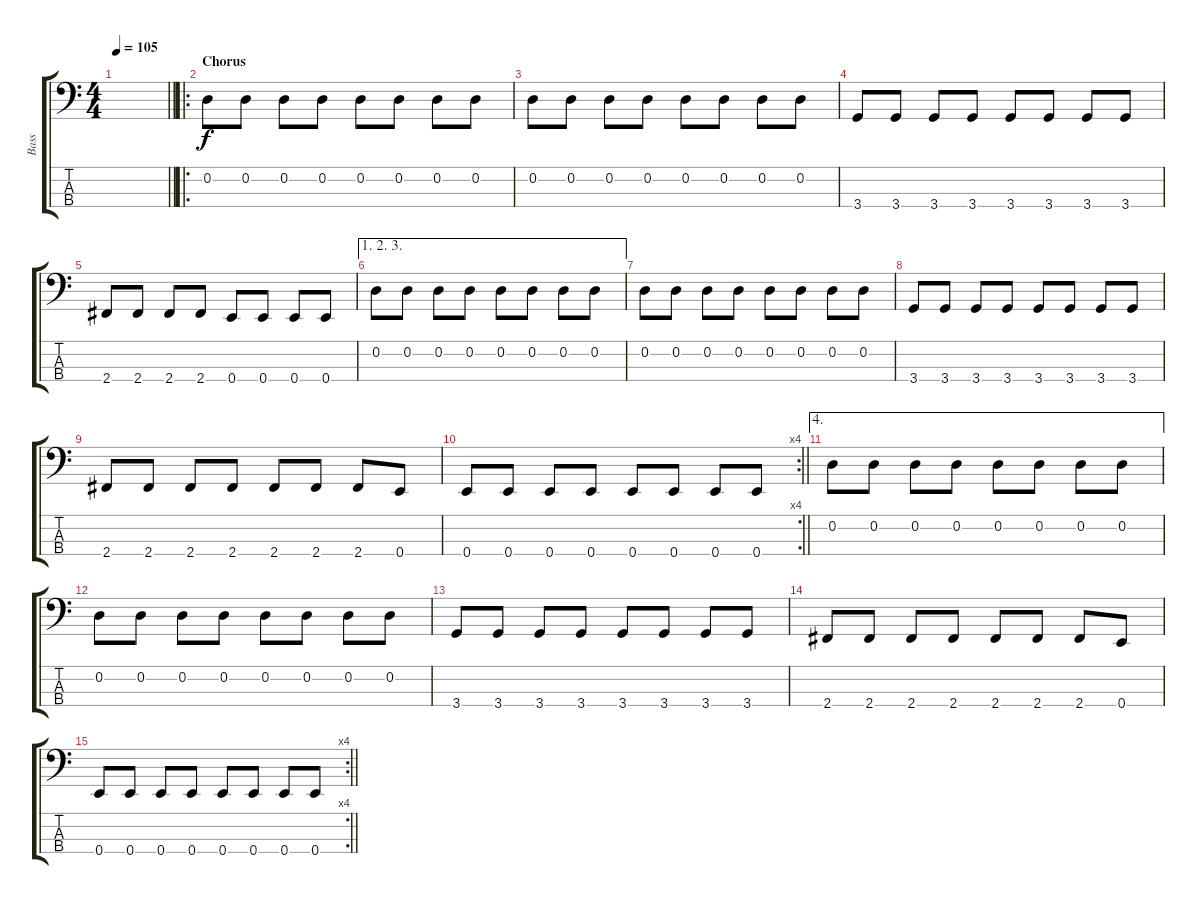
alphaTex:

\track ("Bass" "Bass") {instrument electricbassfinger}
\staff {score tabs}
\tuning (G2 D2 A1 E1) {hide}
\ts (4 4)
\tempo 105
\clef f4
\barLineRight lightlight
\ks c
|
\ro
\section ("" "Chorus")
0.2.8 0.2.8 0.2.8 0.2.8 0.2.8 0.2.8 0.2.8 0.2.8 |
0.2.8 0.2.8 0.2.8 0.2.8 0.2.8 0.2.8 0.2.8 0.2.8 |
3.4.8 3.4.8 3.4.8 3.4.8 3.4.8 3.4.8 3.4.8 3.4.8 |
2.4.8 2.4.8 2.4.8 2.4.8 0.4.8 0.4.8 0.4.8 0.4.8 |
\ae (1 2 3)
0.2.8 0.2.8 0.2.8 0.2.8 0.2.8 0.2.8 0.2.8 0.2.8 |
0.2.8 0.2.8 0.2.8 0.2.8 0.2.8 0.2.8 0.2.8 0.2.8 |
3.4.8 3.4.8 3.4.8 3.4.8 3.4.8 3.4.8 3.4.8 3.4.8 |
2.4.8 2.4.8 2.4.8 2.4.8 2.4.8 2.4.8 2.4.8 0.4.8 |
\rc 4
\barLineRight lightlight
0.4.8 0.4.8 0.4.8 0.4.8 0.4.8 0.4.8 0.4.8 0.4.8 |
\ae 4
0.2.8{volume 0} 0.2.8 0.2.8 0.2.8 0.2.8 0.2.8 0.2.8 0.2.8 |
0.2.8 0.2.8 0.2.8 0.2.8 0.2.8 0.2.8 0.2.8 0.2.8 |
3.4.8 3.4.8 3.4.8 3.4.8 3.4.8 3.4.8 3.4.8 3.4.8 |
2.4.8 2.4.8 2.4.8 2.4.8 2.4.8 2.4.8 2.4.8 0.4.8 |
\rc 4
\barLineRight lightlight
0.4.8 0.4.8 0.4.8 0.4.8 0.4.8 0.4.8 0.4.8 0.4.8
